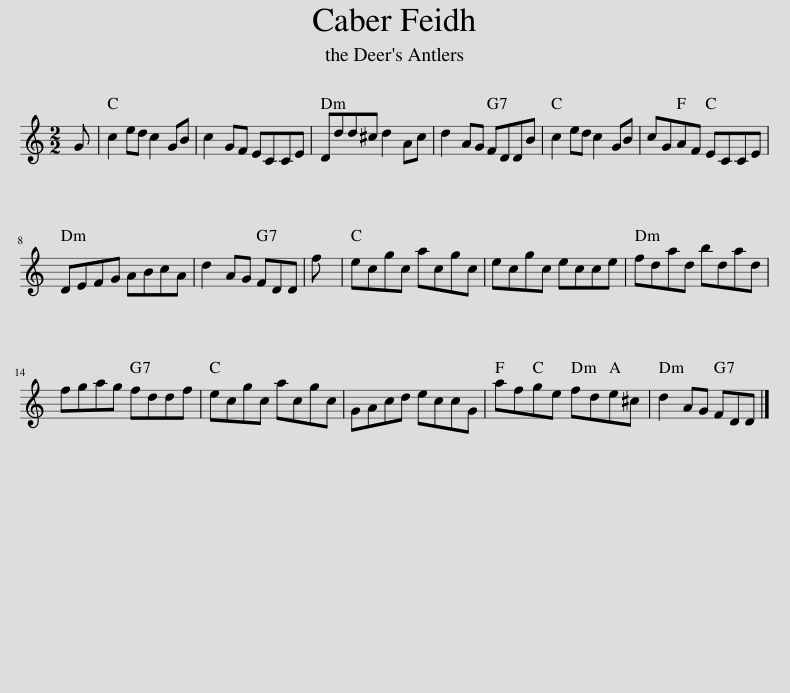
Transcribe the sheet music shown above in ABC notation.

X:1
L:1/8
M:2/2
I:linebreak $
K:C
V:1 treble
V:1
 G | c2 ed c2 GB | c2 GF ECCE | Ddd^c d2 Ac | d2 AG FDDB | %5
 c2 ed c2 GB | cGAF ECCE |$ DEFG ABcA | d2 AG FDD | f | %10
 ecgc acgc | ecgc ecce | fdad bdad |$ fgag fddf | ecgc acgc | %15
 GAcd eccG | afge fde^c | d2 AG FDD |] %18
